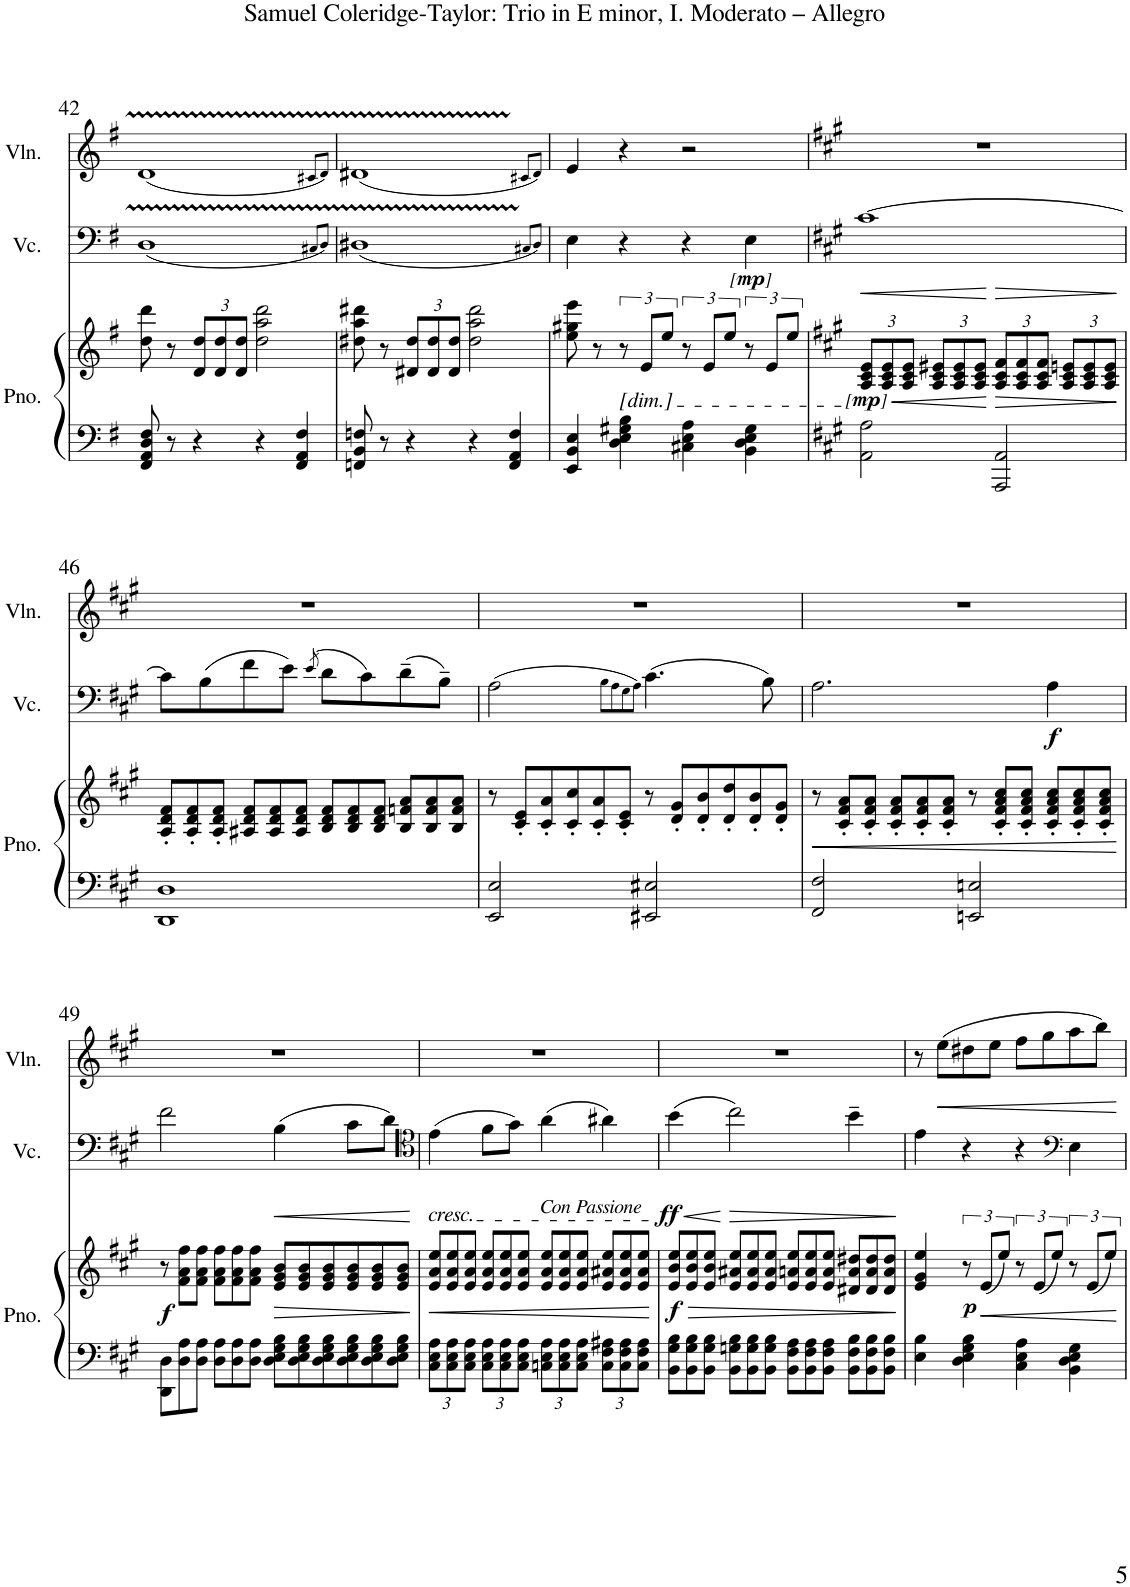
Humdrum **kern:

**kern	**kern	**dynam	**kern	**dynam	**kern	**dynam
*part3	*part3	*part3	*part2	*part2	*part1	*part1
*staff4	*staff3	*staff3/4	*staff2	*staff2	*staff1	*staff1
*I"Piano	*	*	*I"Violoncello	*	*I"Violin	*
*I'Pno.	*	*	*I'Vc.	*	*I'Vln.	*
!!LO:PB:g=z
*clefF4	*clefG2	*	*clefF4	*	*clefG2	*
*k[f#]	*k[f#]	*	*k[f#]	*	*k[f#]	*
*M4/4	*M4/4	*	*M4/4	*	*M4/4	*
*met(c)	*met(c)	*	*met(c)	*	*met(c)	*
=42	=42	=42	=42	=42	=42	=42
8FF#/ 8AA/ 8D/ 8F#/	8dd\ 8ddd\	.	(1D	.	(1d	.
8r	8r	.	.	.	.	.
*	*Xbrackettup	*	*	*	*	*
4r	12d/ 12dd/L	.	.	.	.	.
.	12d/ 12dd/	.	.	.	.	.
.	12d/ 12dd/J	.	.	.	.	.
4r	2dd\ 2aa\ 2ddd\	.	.	.	.	.
4FF#/ 4AA/ 4F#/	.	.	.	.	.	.
.	.	.	8qC#X/L	.	8qc#X/L	.
.	.	.	8qD/J)	.	8qd/J)	.
=43	=43	=43	=43	=43	=43	=43
8FFn/ 8BB/ 8Fn/	8dd#X\ 8aa\ 8ddd#X\	.	(1D#X	.	(1d#X	.
8r	8r	.	.	.	.	.
4r	12d#X/ 12dd#/L	.	.	.	.	.
.	12d#/ 12dd#/	.	.	.	.	.
.	12d#/ 12dd#/J	.	.	.	.	.
4r	2dd#\ 2aa\ 2ddd#\	.	.	.	.	.
4FF/ 4AA/ 4F/	.	.	.	.	.	.
.	.	.	8qC#X/L	.	8qc#X/L	.
.	.	.	8qD#/J)	.	8qd#/J)	.
=44	=44	=44	=44	=44	=44	=44
4EE/ 4BB/ 4E/	8ee\ 8gg#X\ 8eee\	.	4E\	.	4e/	.
.	8r	.	.	.	.	.
*	*brackettup	*	*	*	*	*
!	!LO:TX:b:i:t=[dim.]	!	!	!	!	!
4D\ 4E\ 4G#X\ 4B\	12r	.	4r	.	4r	.
.	12e/L	.	.	.	.	.
.	12ee/J	.	.	.	.	.
4C#X\ 4E\ 4A\	12r	.	4r	.	2r	.
.	12e/L	.	.	.	.	.
.	12ee/J	.	.	.	.	.
!	!	!	!	!LO:DY:b	!	!
!	!	!	!	!LO:DY:n=1:b	!	!
!	!	!	!	!LO:DY:n=2:b	!	!
4BB\ 4D\ 4E\ 4G#\	12r	.	4E\	other-dynamics mp other-dynamics	.	.
.	12e/L	.	.	.	.	.
.	12ee/J	.	.	.	.	.
=45	=45	=45	=45	=45	=45	=45
*k[f#c#g#]	*k[f#c#g#]	*	*k[f#c#g#]	*	*k[f#c#g#]	*
*	*Xbrackettup	*	*	*	*	*
!	!	!LO:HP:b	!	!LO:HP:b	!	!
*	*	*	*^	*	*	*
!	!	!LO:DY:n=1:b	!	!	!	!	!
!	!	!LO:DY:n=2:b	!	!	!	!	!
!	!	!LO:DY:n=3:b	!	!	!	!	!
2AA\ 2A\	12A/ 12c#/ 12e/L	< other-dynamics mp other-dynamics	[1c#	4ryy	<	1r	.
.	12A/ 12c#/ 12e/	.	.	.	.	.	.
.	12A/ 12c#/ 12e/J	.	.	.	.	.	.
.	12A/ 12c#/ 12e#X/L	.	.	4ryy	.	.	.
.	12A/ 12c#/ 12e#/	.	.	.	.	.	.
.	12A/ 12c#/ 12e#/J	.	.	.	.	.	.
!	!	!LO:HP:n=1:b	!	!	!	!	!
2AAA/ 2AA/	12A/ 12c#/ 12f#/L	[ >	.	4ryy	[	.	.
.	12A/ 12c#/ 12f#/	.	.	.	.	.	.
.	12A/ 12c#/ 12f#/J	.	.	.	.	.	.
.	12A/ 12c#/ 12en/L	.	.	4ryy	.	.	.
.	12A/ 12c#/ 12e/	.	.	.	.	.	.
.	12A/ 12c#/ 12e/J	.	.	.	.	.	.
*	*	*	*v	*v	*	*	*
.	.	]	.	.	.	.
!!LO:LB:g=z
=46	=46	=46	=46	=46	=46	=46
1DD 1D	12A/' 12d/' 12f#/'L	.	8c#'\L]	.	1r	.
.	12A/' 12d/' 12f#/'	.	.	.	.	.
.	.	.	(8B\	.	.	.
.	12A/' 12d/' 12f#/'J	.	.	.	.	.
.	12A#X/ 12d/ 12f#/L	.	8f#\	.	.	.
.	12A#/ 12d/ 12f#/	.	.	.	.	.
.	.	.	8e'\J)	.	.	.
.	12A#/ 12d/ 12f#/J	.	.	.	.	.
.	.	.	(>8qe/	.	.	.
.	12B/ 12d/ 12f#/L	.	8d\L	.	.	.
.	12B/ 12d/ 12f#/	.	.	.	.	.
.	.	.	8c#'\)	.	.	.
.	12B/ 12d/ 12f#/J	.	.	.	.	.
.	12B/ 12fn/ 12a/L	.	(8d~\	.	.	.
.	12B/ 12f/ 12a/	.	.	.	.	.
.	.	.	8B~\J)	.	.	.
.	12B/ 12f/ 12a/J	.	.	.	.	.
=47	=47	=47	=47	=47	=47	=47
*	*brackettup	*	*	*	*	*
2EE/ 2E/	12r	.	(2A\	.	1r	.
.	12c#/' 12e/'L	.	.	.	.	.
.	12c#/' 12a/'	.	.	.	.	.
.	12c#/' 12cc#/'	.	.	.	.	.
.	12c#/' 12a/'	.	.	.	.	.
.	12c#/' 12e/'J	.	.	.	.	.
.	.	.	8qB\L	.	.	.
.	.	.	8qA\	.	.	.
.	.	.	8qG#\	.	.	.
.	.	.	8qA\J)	.	.	.
2EE#X/ 2E#X/	12r	.	(4.c#\	.	.	.
.	12d/' 12g#/'L	.	.	.	.	.
.	12d/' 12b/'	.	.	.	.	.
.	12d/' 12dd/'	.	.	.	.	.
.	12d/' 12b/'	.	.	.	.	.
.	.	.	8B\)	.	.	.
.	12d/' 12g#/'J	.	.	.	.	.
=48	=48	=48	=48	=48	=48	=48
!	!	!LO:HP:b	!	!	!	!
2FF#/ 2F#/	12r	<	2.A'~\	.	1r	.
.	12c#/' 12f#/' 12a/'L	.	.	.	.	.
.	12c#/' 12f#/' 12a/'J	.	.	.	.	.
*	*Xbrackettup	*	*	*	*	*
.	12c#/' 12f#/' 12a/'L	.	.	.	.	.
.	12c#/' 12f#/' 12a/'	.	.	.	.	.
.	12c#/' 12f#/' 12a/'J	.	.	.	.	.
*	*brackettup	*	*	*	*	*
2EEn/ 2En/	12r	.	.	.	.	.
.	12c#/' 12f#/' 12a/' 12cc#/'L	.	.	.	.	.
.	12c#/' 12f#/' 12a/' 12cc#/'J	.	.	.	.	.
*	*Xbrackettup	*	*	*	*	*
!	!	!	!	!LO:DY:b	!	!
.	12c#/' 12f#/' 12a/' 12cc#/'L	.	4A\	f	.	.
.	12c#/' 12f#/' 12a/' 12cc#/'	.	.	.	.	.
.	12c#/' 12f#/' 12a/' 12cc#/'J	.	.	.	.	.
.	.	[	.	.	.	.
!!LO:LB:g=z
=49	=49	=49	=49	=49	=49	=49
*Xbrackettup	*brackettup	*	*	*	*	*
!	!	!LO:DY:b	!	!	!	!
12DD\ 12D\L	12r	f	2f#\	.	1r	.
12D\ 12A\	12f#\ 12a\ 12ff#\L	.	.	.	.	.
12D\ 12A\J	12f#\ 12a\ 12ff#\J	.	.	.	.	.
*	*Xbrackettup	*	*	*	*	*
12D\ 12A\L	12f#\ 12a\ 12ff#\L	.	.	.	.	.
12D\ 12A\	12f#\ 12a\ 12ff#\	.	.	.	.	.
12D\ 12A\J	12f#\ 12a\ 12ff#\J	.	.	.	.	.
!	!	!LO:HP:b	!	!LO:HP:b	!	!
12D\ 12E\ 12G#\ 12B\L	12e/ 12g#/ 12b/L	>	(4B\	<	.	.
12D\ 12E\ 12G#\ 12B\	12e/ 12g#/ 12b/	.	.	.	.	.
12D\ 12E\ 12G#\ 12B\	12e/ 12g#/ 12b/	.	.	.	.	.
12D\ 12E\ 12G#\ 12B\	12e/ 12g#/ 12b/	.	8c#\L	.	.	.
12D\ 12E\ 12G#\ 12B\	12e/ 12g#/ 12b/	.	.	.	.	.
.	.	.	8d\J)	.	.	.
12D\ 12E\ 12G#\ 12B\J	12e/ 12g#/ 12b/J	.	.	.	.	.
.	.	]	.	[	.	.
=50	=50	=50	=50	=50	=50	=50
*	*	*	*clefC4	*	*	*
!	!	!	!LO:TX:b:i:t=cresc.	!	!	!
!	!	!LO:HP:b	!	!	!	!
12C#\ 12E\ 12A\L	12e/ 12a/ 12ee/L	<	(4e\	.	1r	.
12C#\ 12E\ 12A\	12e/ 12a/ 12ee/	.	.	.	.	.
12C#\ 12E\ 12A\J	12e/ 12a/ 12ee/J	.	.	.	.	.
12C#\ 12E\ 12A\L	12e/ 12a/ 12ee/L	.	8f#\L	.	.	.
12C#\ 12E\ 12A\	12e/ 12a/ 12ee/	.	.	.	.	.
.	.	.	8g#\J)	.	.	.
12C#\ 12E\ 12A\J	12e/ 12a/ 12ee/J	.	.	.	.	.
!	!	!	!LO:TX:b:i:t=Con Passione	!	!	!
12Cn\ 12E\ 12A\L	12e/ 12a/ 12ee/L	.	(4a\	.	.	.
12C\ 12E\ 12A\	12e/ 12a/ 12ee/	.	.	.	.	.
12C\ 12E\ 12A\J	12e/ 12a/ 12ee/J	.	.	.	.	.
12C\ 12F#\ 12A#X\L	12e/ 12a#X/ 12ee/L	.	4a#X\)	.	.	.
12C\ 12F#\ 12A#\	12e/ 12a#/ 12ee/	.	.	.	.	.
12C\ 12F#\ 12A#\J	12e/ 12a#/ 12ee/J	.	.	.	.	.
.	.	[	.	.	.	.
=51	=51	=51	=51	=51	=51	=51
!	!	!LO:HP:b	!	!LO:HP:b	!	!
!	!	!LO:DY:n=1:b	!	!LO:DY:n=1:b	!	!
12BB\ 12G#\ 12B\L	12e/ 12b/ 12ee/L	> f	(4b\	< ff	1r	.
12BB\ 12G#\ 12B\	12e/ 12b/ 12ee/	.	.	.	.	.
12BB\ 12G#\ 12B\J	12e/ 12b/ 12ee/J	.	.	.	.	.
!	!	!	!	!LO:HP:n=1:b	!	!
12BB\ 12Gn\ 12B\L	12e/ 12a#X/ 12ee/L	.	2cc#\)	[ >	.	.
12BB\ 12G\ 12B\	12e/ 12a#/ 12ee/	.	.	.	.	.
12BB\ 12G\ 12B\J	12e/ 12a#/ 12ee/J	.	.	.	.	.
12BB\ 12F#\ 12A\L	12e/ 12an/ 12ee/L	.	.	.	.	.
12BB\ 12F#\ 12A\	12e/ 12a/ 12ee/	.	.	.	.	.
12BB\ 12F#\ 12A\J	12e/ 12a/ 12ee/J	.	.	.	.	.
12BB\ 12F#\ 12B\L	12d#X/ 12a/ 12dd#X/L	.	4b~\	.	.	.
12BB\ 12F#\ 12B\	12d#/ 12a/ 12dd#/	.	.	.	.	.
12BB\ 12F#\ 12B\J	12d#/ 12a/ 12dd#/J	.	.	.	.	.
.	.	]	.	]	.	.
=52	=52	=52	=52	=52	=52	=52
4E\ 4B\	4e/ 4g#/ 4ee/	.	4e\	.	8r	.
!	!	!	!	!	!	!LO:HP:b
.	.	.	.	.	(8ee\L	<
*	*brackettup	*	*	*	*	*
!	!	!LO:DY:b	!	!	!	!
4D\ 4E\ 4G#\ 4B\	12r	p	4r	.	8dd#X\	.
!	!	!LO:HP:b	!	!	!	!
.	(12e/L	<	.	.	.	.
.	.	.	.	.	8ee\J	.
.	12ee/J)	.	.	.	.	.
4C#\ 4E\ 4A\	12r	.	4r	.	8ff#\L	.
.	(12e/L	.	.	.	.	.
.	.	.	.	.	8gg#\	.
.	12ee/J)	.	.	.	.	.
*	*	*	*clefF4	*	*	*
4BB\ 4D\ 4E\ 4G#\	12r	.	4E\	.	8aa\	.
.	(12e/L	.	.	.	.	.
.	.	.	.	.	8bb\J)	.
.	12ee/J)	.	.	.	.	.
.	.	[	.	.	.	[
=	=	=	=	=	=	=
*-	*-	*-	*-	*-	*-	*-
